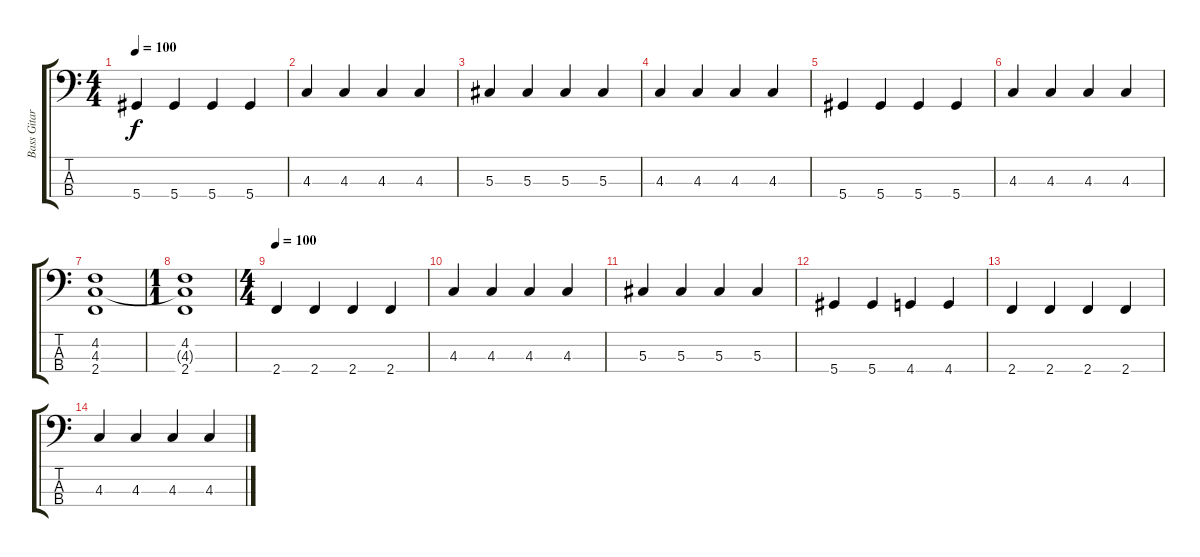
\track ("Bass Gitar" "Bass Gitar") {instrument acousticguitarnylon}
\staff {score tabs}
\tuning (Gb2 Db2 Ab1 Eb1) {hide}
\ts (4 4)
\tempo 100
\clef f4
\ks c
5.4.4{dy f} 5.4.4 5.4.4 5.4.4 |
4.3.4 4.3.4 4.3.4 4.3.4 |
5.3.4 5.3.4 5.3.4 5.3.4 |
4.3.4 4.3.4 4.3.4 4.3.4 |
5.4.4 5.4.4 5.4.4 5.4.4 |
4.3.4 4.3.4 4.3.4 4.3.4 |
(4.2 4.3 2.4).1 |
\ts (1 1)
(4.2 4.3{t} 2.4).1 |
\ts (4 4)
\tempo 100
2.4.4 2.4.4 2.4.4 2.4.4 |
4.3.4 4.3.4 4.3.4 4.3.4 |
5.3.4 5.3.4 5.3.4 5.3.4 |
5.4.4 5.4.4 4.4.4 4.4.4 |
2.4.4 2.4.4 2.4.4 2.4.4 |
4.3.4 4.3.4 4.3.4 4.3.4
